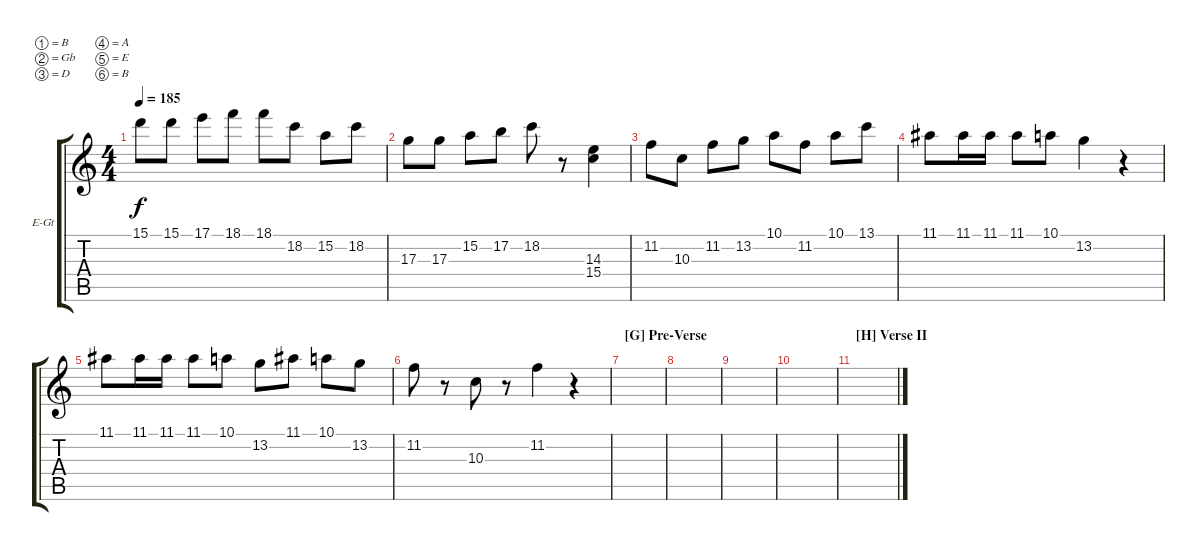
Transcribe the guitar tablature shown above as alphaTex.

\defaultSystemsLayout 4
\bracketExtendMode groupsimilarinstruments
\firstSystemTrackNameOrientation horizontal
\otherSystemsTrackNameOrientation horizontal
\track ("Clean gtr" "E-Gt") {instrument banjo}
\staff {score tabs}
\tuning (B3 Gb3 D3 A2 E2 B1)
\displaytranspose 12
\ts (4 4)
\tempo 185
\clef g2
\scale
0.333333
\ks c
15.1.8{dy f} 15.1.8 17.1.8 18.1.8 18.1.8 18.2.8 15.2.8 18.2.8 |
\scale
0.333333 17.3.8 17.3.8 15.2.8 17.2.8 18.2.8 r.8 (15.4 14.3).4 |
\scale
0.333333 11.2.8 10.3.8 11.2.8 13.2.8 10.1.8 11.2.8 10.1.8 13.1.8 |
\scale
0.333333 11.1.8 11.1.16 11.1.16 11.1.8 10.1.8 13.2.4 r.4 |
\scale
0.333333 11.1.8 11.1.16 11.1.16 11.1.8 10.1.8 13.2.8 11.1.8 10.1.8 13.2.8 |
\scale
0.333333 11.2.8 r.8 10.3.8 r.8 11.2.4 r.4 |
\section ("G" "Pre-Verse")
\scale
0.333333 |
\scale
0.333333 |
\scale
0.333333 |
\scale
0.333333 |
\section ("H" "Verse II")
\scale
0.333333 |
\scale
0.333333 |
\scale
0.333333 |
\scale
0.333333 |
\scale
0.333333 |
\scale
0.333333
